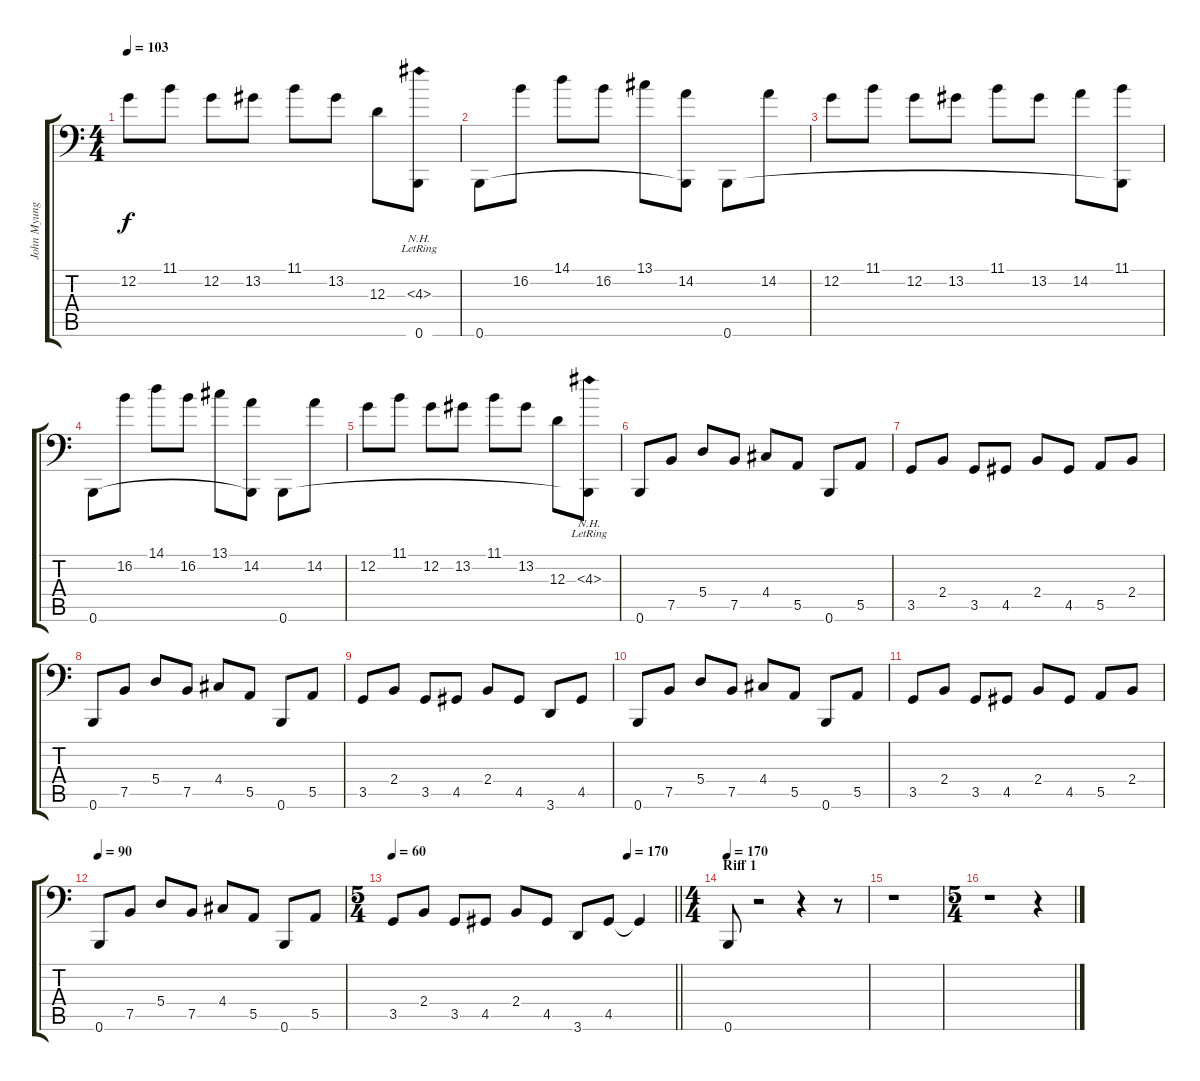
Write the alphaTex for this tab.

\track ("John Myung" "John Myung") {instrument electricbassfinger}
\staff {score tabs}
\tuning (C3 G2 D2 A1 E1 B0) {hide}
\ts (4 4)
\tempo 103
\clef f4
\ks c
12.2.8{dy f} 11.1.8 12.2.8 13.2.8 11.1.8 13.2.8 12.3.8 (4.3{nh lr} 0.6{t}).8 |
0.6.8 16.2.8 14.1.8 16.2.8 13.1.8 (14.2 0.6{t}).8 0.6.8 14.2.8 |
12.2.8 11.1.8 12.2.8 13.2.8 11.1.8 13.2.8 14.2.8 (11.1 0.6{t}).8 |
0.6.8 16.2.8 14.1.8 16.2.8 13.1.8 (14.2 0.6{t}).8 0.6.8 14.2.8 |
12.2.8 11.1.8 12.2.8 13.2.8 11.1.8 13.2.8 12.3.8 (4.3{nh lr} 0.6{t}).8 |
0.6.8 7.5.8 5.4.8 7.5.8 4.4.8 5.5.8 0.6.8 5.5.8 |
3.5.8 2.4.8 3.5.8 4.5.8 2.4.8 4.5.8 5.5.8 2.4.8 |
0.6.8 7.5.8 5.4.8 7.5.8 4.4.8 5.5.8 0.6.8 5.5.8 |
3.5.8 2.4.8 3.5.8 4.5.8 2.4.8 4.5.8 3.6.8 4.5.8 |
0.6.8 7.5.8 5.4.8 7.5.8 4.4.8 5.5.8 0.6.8 5.5.8 |
3.5.8 2.4.8 3.5.8 4.5.8 2.4.8 4.5.8 5.5.8 2.4.8 |
\tempo 90
0.6.8 7.5.8 5.4.8 7.5.8 4.4.8 5.5.8 0.6.8 5.5.8 |
\ts (5 4)
\tempo 60
\tempo (170 0.8333333333333334)
\barLineRight lightlight
3.5.8 2.4.8 3.5.8 4.5.8 2.4.8 4.5.8 3.6.8 4.5.8 4.5{t}.4 |
\ts (4 4)
\section ("" "Riff 1")
\tempo 170
0.6.8 r.2 r.4 r.8 |
r.1 |
\ts (5 4)
r.1 r.4
